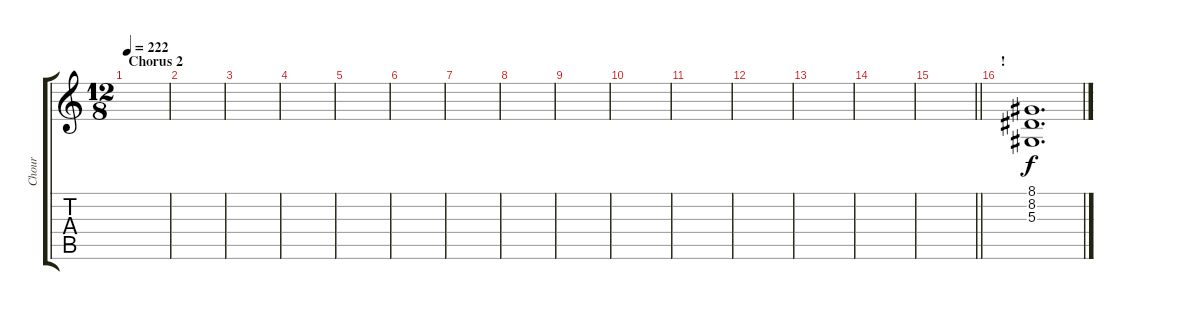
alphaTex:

\track ("Chour" "Chour") {instrument choiraahs}
\staff {score tabs}
\tuning (C4 G3 Eb3 Bb2 F2 C2) {hide}
\ts (12 8)
\section ("" "Chorus 2")
\tempo 222
\clef g2
\ks c
|
|
|
|
|
|
|
|
|
|
|
|
|
|
\barLineRight lightlight
|
\section ("" "!")
(8.1 8.2 5.3).1{d}
